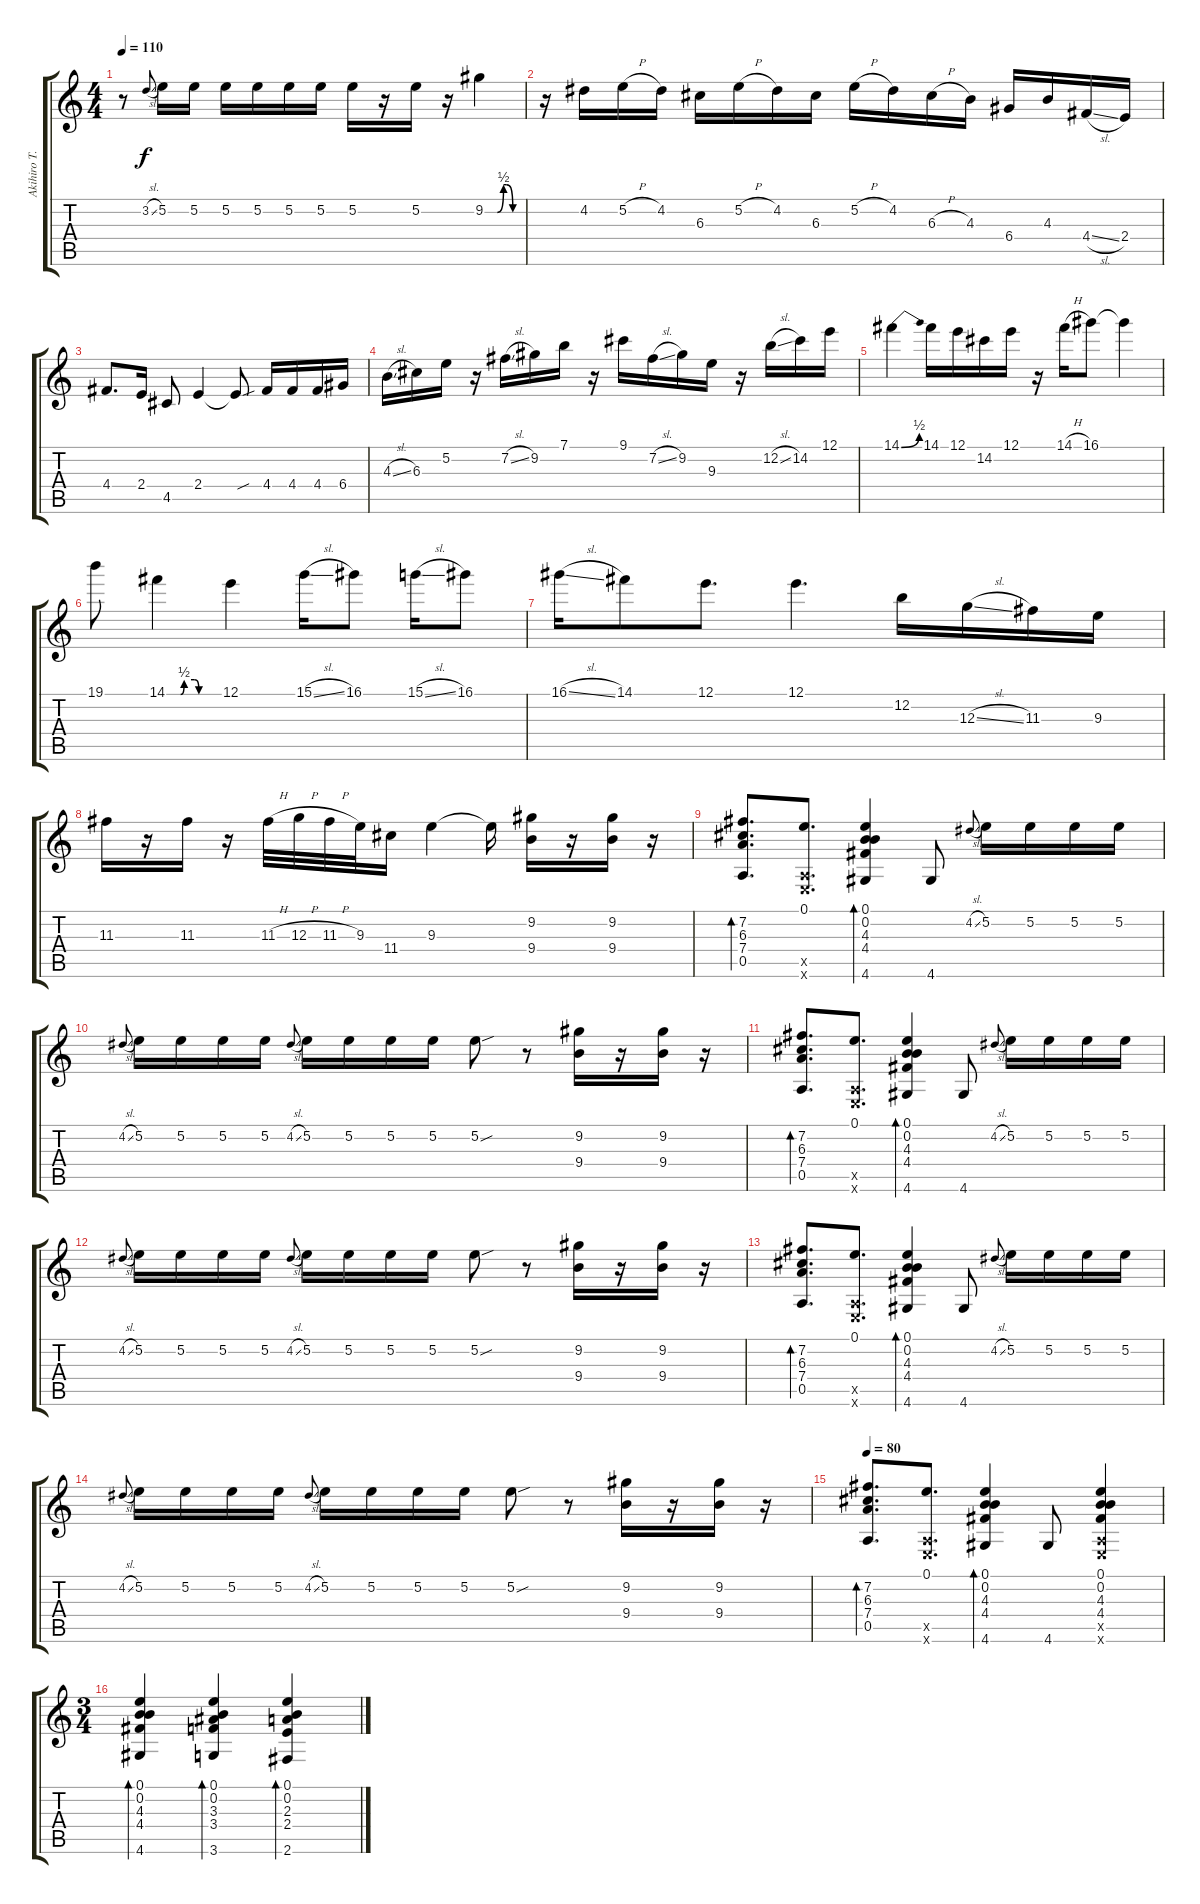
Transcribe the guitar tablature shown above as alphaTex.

\track ("Akihiro T." "Akihiro T.") {instrument acousticguitarsteel}
\staff {score tabs}
\tuning (E4 B3 G3 D3 A2 E2) {hide}
\ts (4 4)
\tempo 110
\clef g2
\ks c
r.8{dy f} 3.2{sl}.8{gr onbeat} 5.2.16 5.2.16 5.2.16 5.2.16 5.2.16 5.2.16 5.2.16 r.16 5.2.16 r.16 9.2{be (custom 0 0 20 0 30 2 35 2 45 0 60 0)}.4 |
r.16 4.2.16 5.2{h}.16 4.2.16 6.3.16 5.2{h}.16 4.2.16 6.3.16 5.2{h}.16 4.2.16 6.3{h}.16 4.3.16 6.4.16 4.3.16 4.4{sl}.16 2.4.16 |
4.4.8{d} 2.4.16 4.5.8 2.4.4 2.4{sou t}.8 4.4.16 4.4.16 4.4.16 6.4.16 |
4.3{sl}.16 6.3.16 5.2.16 r.16 7.2{sl}.16 9.2.16 7.1.16 r.16 9.1.16 7.2{sl}.16 9.2.16 9.3.16 r.16 12.2{sl}.16 14.2.16 12.1.16 |
14.1{be (bend 0 0 60 2)}.4 14.1.16 12.1.16 14.2.16 12.1.16 r.16 14.1{h}.16 16.1.8 16.1{t}.4 |
19.1.8 14.1{be (custom 0 0 16 0 20 2 32 2 37 0 60 0)}.4 12.1.4 15.1{sl}.16 16.1.8 15.1{sl}.16 16.1.8 |
16.1{sl}.16 14.1.8 12.1.8{d} 12.1.4{d} 12.2.16 12.3{sl}.16 11.3.16 9.3.16 |
11.3.16 r.16 11.3.16 r.16 11.3{h}.32 12.3{h}.32 11.3{h}.32 9.3.32 11.4.16 9.3.4 9.3{t}.16 (9.2 9.4).16 r.16 (9.2 9.4).16 r.16 |
(7.2 6.3 7.4 0.5).8{d bd 60} (0.1 0.5{x} 0.6{x}).8{d} (0.1 0.2 4.3 4.4 4.6).4{bd 60} 4.6.8 4.2{sl}.8{gr onbeat} 5.2.16 5.2.16 5.2.16 5.2.16 |
4.2{sl}.8{gr onbeat} 5.2.16 5.2.16 5.2.16 5.2.16 4.2{sl}.8{gr onbeat} 5.2.16 5.2.16 5.2.16 5.2.16 5.2{sou}.8 r.8 (9.2 9.4).16 r.16 (9.2 9.4).16 r.16 |
(7.2 6.3 7.4 0.5).8{d bd 60} (0.1 0.5{x} 0.6{x}).8{d} (0.1 0.2 4.3 4.4 4.6).4{bd 60} 4.6.8 4.2{sl}.8{gr onbeat} 5.2.16 5.2.16 5.2.16 5.2.16 |
4.2{sl}.8{gr onbeat} 5.2.16 5.2.16 5.2.16 5.2.16 4.2{sl}.8{gr onbeat} 5.2.16 5.2.16 5.2.16 5.2.16 5.2{sou}.8 r.8 (9.2 9.4).16 r.16 (9.2 9.4).16 r.16 |
(7.2 6.3 7.4 0.5).8{d bd 60} (0.1 0.5{x} 0.6{x}).8{d} (0.1 0.2 4.3 4.4 4.6).4{bd 60} 4.6.8 4.2{sl}.8{gr onbeat} 5.2.16 5.2.16 5.2.16 5.2.16 |
4.2{sl}.8{gr onbeat} 5.2.16 5.2.16 5.2.16 5.2.16 4.2{sl}.8{gr onbeat} 5.2.16 5.2.16 5.2.16 5.2.16 5.2{sou}.8 r.8 (9.2 9.4).16 r.16 (9.2 9.4).16 r.16 |
\tempo 80
(7.2 6.3 7.4 0.5).8{d bd 60} (0.1 0.5{x} 0.6{x}).8{d} (0.1 0.2 4.3 4.4 4.6).4{bd 60} 4.6.8 (0.1 0.2 4.3 4.4 0.5{x} 0.6{x}).4 |
\ts (3 4)
(0.1 0.2 4.3 4.4 4.6).4{bd 120} (0.1 0.2 3.3 3.4 3.6).4{bd 60} (0.1 0.2 2.3 2.4 2.6).4{bd 60}
